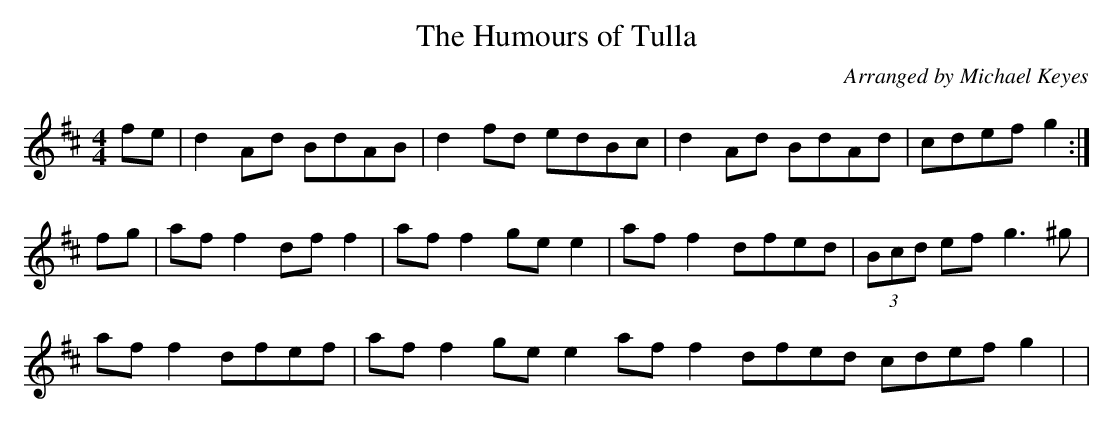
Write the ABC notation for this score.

X:1
T:The Humours of Tulla
C:Arranged by Michael Keyes
K:D
M:4/4
L:1/8
fe|d2 Ad BdAB|d2 fd edBc|d2 Ad BdAd|cdef g2 :|
fg| af f2 df f2|af f2 ge e2|af f2 dfed|(3Bcd ef g3 ^g|
af f2 dfef|af f2 ge e2 af f2 dfed cdef g2 |>|
